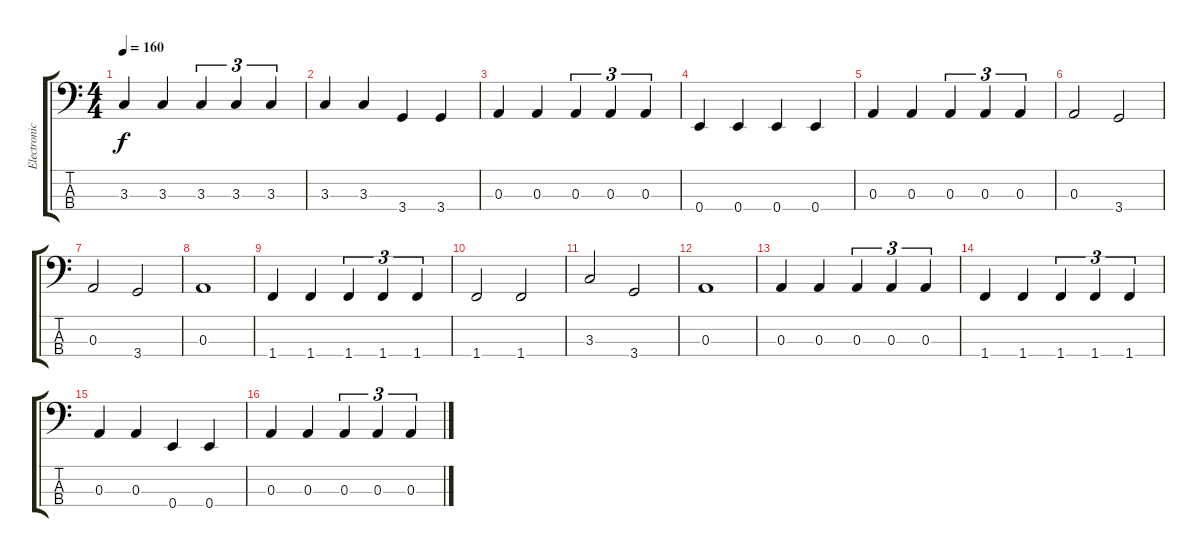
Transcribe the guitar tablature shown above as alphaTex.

\track ("Electronic Bass" "Electronic") {instrument electricbasspick}
\staff {score tabs}
\tuning (G2 D2 A1 E1) {hide}
\ts (4 4)
\tempo 160
\clef f4
\ks c
3.3.4{dy f} 3.3.4 3.3.4{tu (3 2)} 3.3.4{tu (3 2)} 3.3.4{tu (3 2)} |
3.3.4 3.3.4 3.4.4 3.4.4 |
0.3.4 0.3.4 0.3.4{tu (3 2)} 0.3.4{tu (3 2)} 0.3.4{tu (3 2)} |
0.4.4 0.4.4 0.4.4 0.4.4 |
0.3.4 0.3.4 0.3.4{tu (3 2)} 0.3.4{tu (3 2)} 0.3.4{tu (3 2)} |
0.3.2 3.4.2 |
0.3.2 3.4.2 |
0.3.1 |
1.4.4 1.4.4 1.4.4{tu (3 2)} 1.4.4{tu (3 2)} 1.4.4{tu (3 2)} |
1.4.2 1.4.2 |
3.3.2 3.4.2 |
0.3.1 |
0.3.4 0.3.4 0.3.4{tu (3 2)} 0.3.4{tu (3 2)} 0.3.4{tu (3 2)} |
1.4.4 1.4.4 1.4.4{tu (3 2)} 1.4.4{tu (3 2)} 1.4.4{tu (3 2)} |
0.3.4 0.3.4 0.4.4 0.4.4 |
0.3.4 0.3.4 0.3.4{tu (3 2)} 0.3.4{tu (3 2)} 0.3.4{tu (3 2)}
